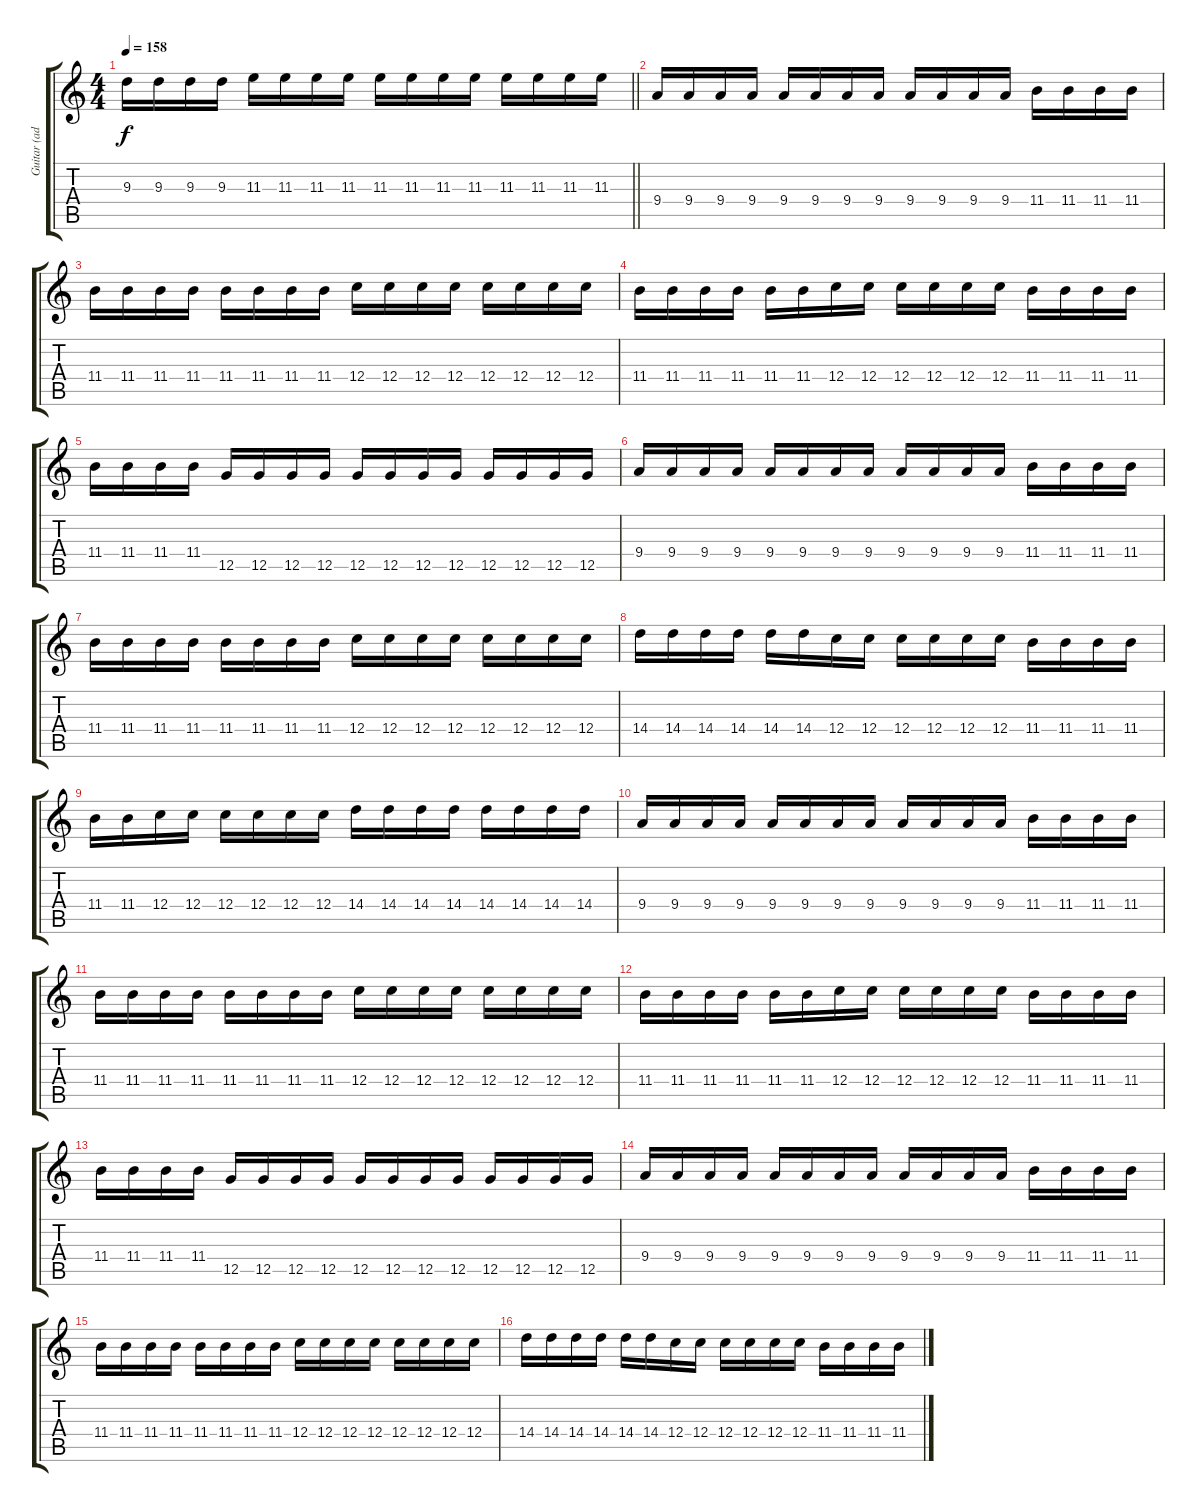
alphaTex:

\track ("Guitar (add.)" "Guitar (ad") {instrument distortionguitar}
\staff {score tabs}
\tuning (D4 A3 F3 C3 G2 C2) {hide}
\ts (4 4)
\tempo 158
\clef g2
\barLineRight lightlight
\ks c
9.3.16{dy f} 9.3.16 9.3.16 9.3.16 11.3.16 11.3.16 11.3.16 11.3.16 11.3.16 11.3.16 11.3.16 11.3.16 11.3.16 11.3.16 11.3.16 11.3.16 |
\section ("" " ")
9.4.16 9.4.16 9.4.16 9.4.16 9.4.16 9.4.16 9.4.16 9.4.16 9.4.16 9.4.16 9.4.16 9.4.16 11.4.16 11.4.16 11.4.16 11.4.16 |
11.4.16 11.4.16 11.4.16 11.4.16 11.4.16 11.4.16 11.4.16 11.4.16 12.4.16 12.4.16 12.4.16 12.4.16 12.4.16 12.4.16 12.4.16 12.4.16 |
11.4.16 11.4.16 11.4.16 11.4.16 11.4.16 11.4.16 12.4.16 12.4.16 12.4.16 12.4.16 12.4.16 12.4.16 11.4.16 11.4.16 11.4.16 11.4.16 |
11.4.16 11.4.16 11.4.16 11.4.16 12.5.16 12.5.16 12.5.16 12.5.16 12.5.16 12.5.16 12.5.16 12.5.16 12.5.16 12.5.16 12.5.16 12.5.16 |
9.4.16 9.4.16 9.4.16 9.4.16 9.4.16 9.4.16 9.4.16 9.4.16 9.4.16 9.4.16 9.4.16 9.4.16 11.4.16 11.4.16 11.4.16 11.4.16 |
11.4.16 11.4.16 11.4.16 11.4.16 11.4.16 11.4.16 11.4.16 11.4.16 12.4.16 12.4.16 12.4.16 12.4.16 12.4.16 12.4.16 12.4.16 12.4.16 |
14.4.16 14.4.16 14.4.16 14.4.16 14.4.16 14.4.16 12.4.16 12.4.16 12.4.16 12.4.16 12.4.16 12.4.16 11.4.16 11.4.16 11.4.16 11.4.16 |
11.4.16 11.4.16 12.4.16 12.4.16 12.4.16 12.4.16 12.4.16 12.4.16 14.4.16 14.4.16 14.4.16 14.4.16 14.4.16 14.4.16 14.4.16 14.4.16 |
9.4.16 9.4.16 9.4.16 9.4.16 9.4.16 9.4.16 9.4.16 9.4.16 9.4.16 9.4.16 9.4.16 9.4.16 11.4.16 11.4.16 11.4.16 11.4.16 |
11.4.16 11.4.16 11.4.16 11.4.16 11.4.16 11.4.16 11.4.16 11.4.16 12.4.16 12.4.16 12.4.16 12.4.16 12.4.16 12.4.16 12.4.16 12.4.16 |
11.4.16 11.4.16 11.4.16 11.4.16 11.4.16 11.4.16 12.4.16 12.4.16 12.4.16 12.4.16 12.4.16 12.4.16 11.4.16 11.4.16 11.4.16 11.4.16 |
11.4.16 11.4.16 11.4.16 11.4.16 12.5.16 12.5.16 12.5.16 12.5.16 12.5.16 12.5.16 12.5.16 12.5.16 12.5.16 12.5.16 12.5.16 12.5.16 |
9.4.16 9.4.16 9.4.16 9.4.16 9.4.16 9.4.16 9.4.16 9.4.16 9.4.16 9.4.16 9.4.16 9.4.16 11.4.16 11.4.16 11.4.16 11.4.16 |
11.4.16 11.4.16 11.4.16 11.4.16 11.4.16 11.4.16 11.4.16 11.4.16 12.4.16 12.4.16 12.4.16 12.4.16 12.4.16 12.4.16 12.4.16 12.4.16 |
14.4.16 14.4.16 14.4.16 14.4.16 14.4.16 14.4.16 12.4.16 12.4.16 12.4.16 12.4.16 12.4.16 12.4.16 11.4.16 11.4.16 11.4.16 11.4.16
